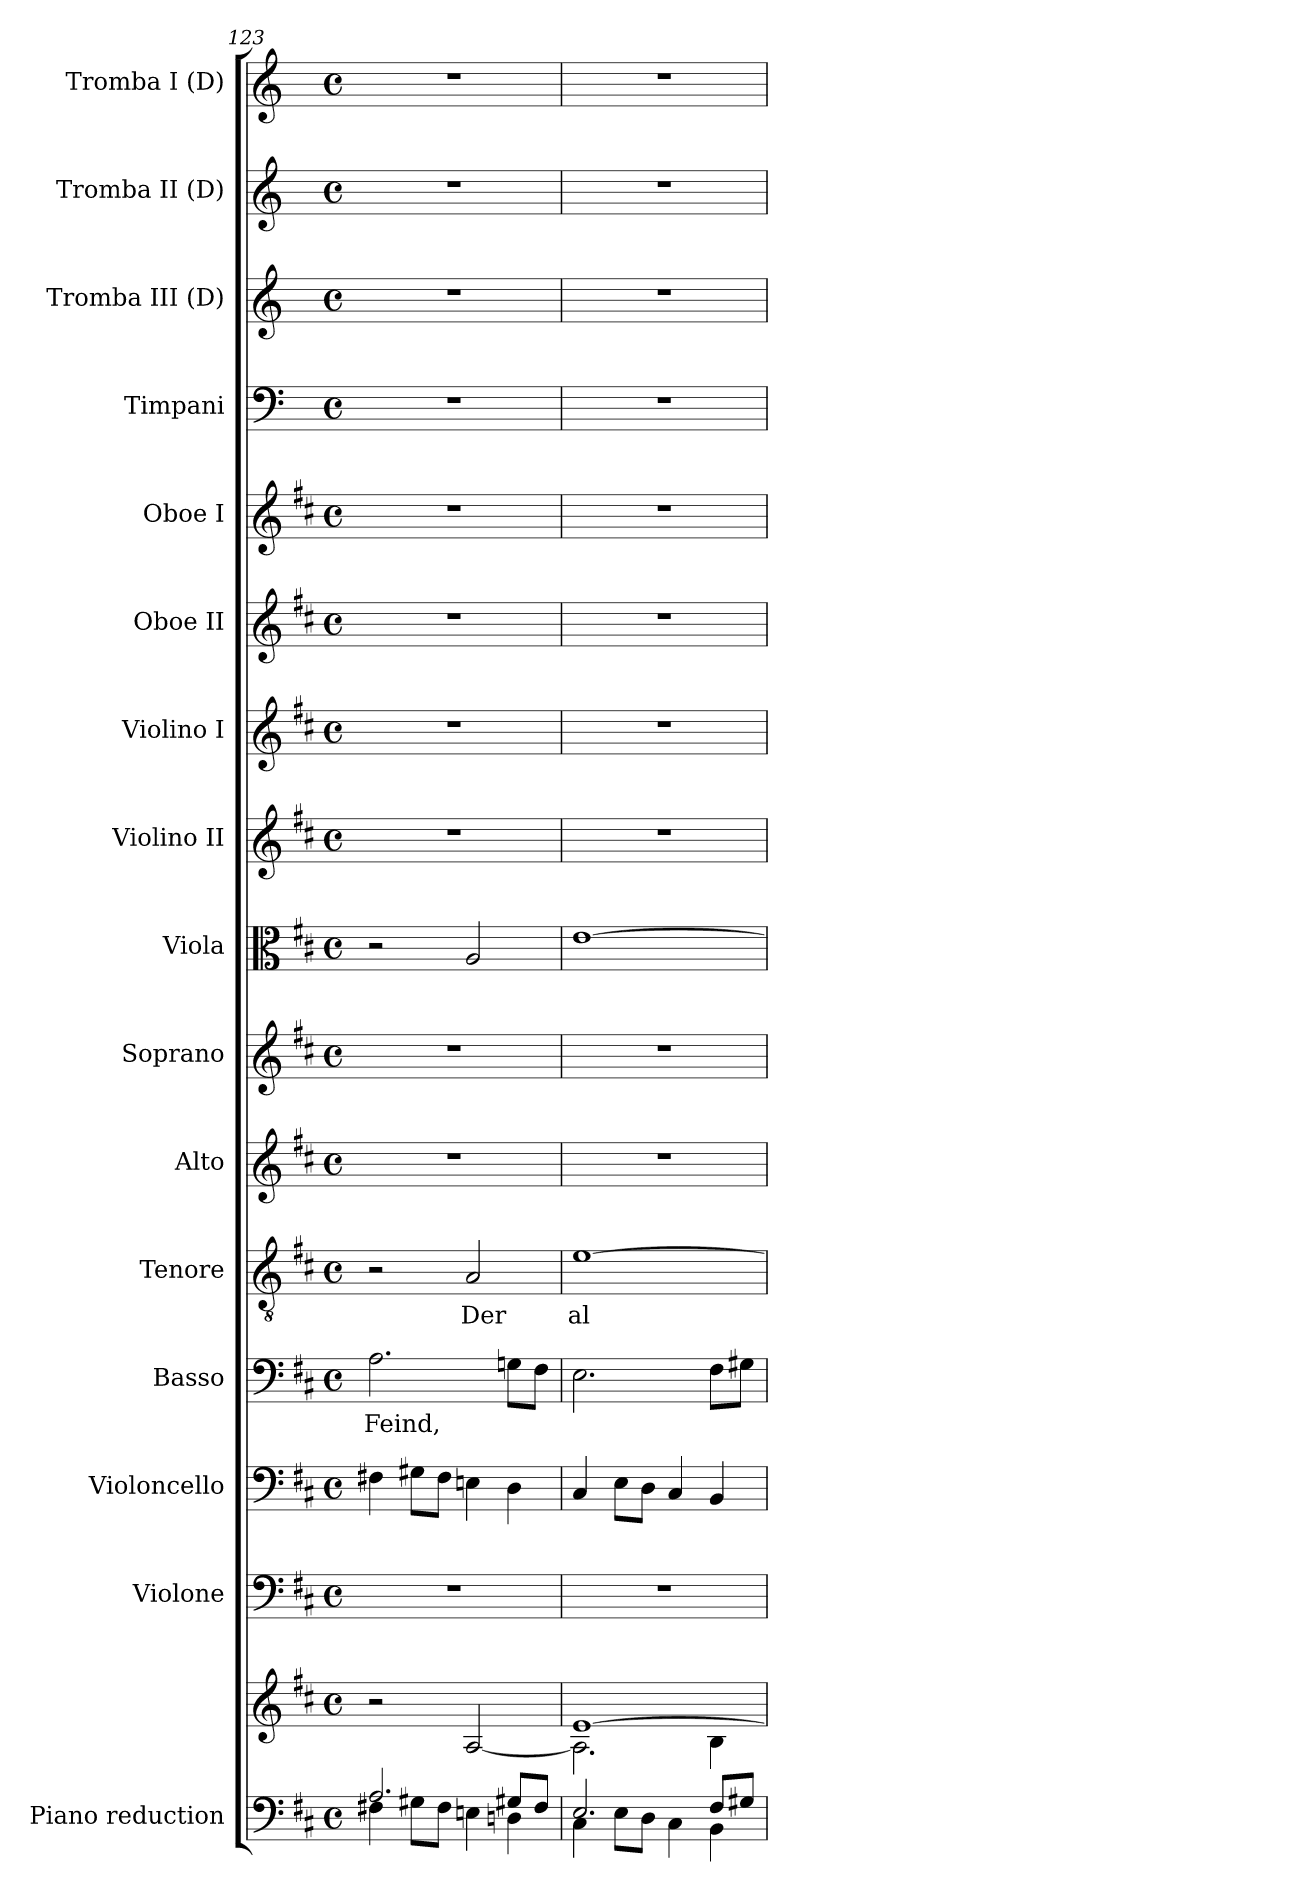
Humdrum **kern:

**kern	**kern	**kern	**kern	**kern	**text	**kern	**text	**kern	**kern	**kern	**kern	**kern	**kern	**kern	**kern	**kern	**kern	**kern
*part16	*part16	*part15	*part14	*part13	*part13	*part12	*part12	*part11	*part10	*part9	*part8	*part7	*part6	*part5	*part4	*part3	*part2	*part1
*staff17	*staff16	*staff15	*staff14	*staff13	*staff13	*staff12	*staff12	*staff11	*staff10	*staff9	*staff8	*staff7	*staff6	*staff5	*staff4	*staff3	*staff2	*staff1
*I"Piano reduction	*	*I"Violone	*I"Violoncello	*I"Basso	*	*I"Tenore	*	*I"Alto	*I"Soprano	*I"Viola	*I"Violino II	*I"Violino I	*I"Oboe II	*I"Oboe I	*I"Timpani	*I"Tromba III (D)	*I"Tromba II (D)	*I"Tromba I (D)
*I'Pno	*	*	*	*	*	*	*	*	*	*	*	*	*I'Ob	*I'Ob	*I'Timp	*	*	*
*clefF4	*clefG2	*clefF4	*clefF4	*clefF4	*	*clefGv2	*	*clefG2	*clefG2	*clefC3	*clefG2	*clefG2	*clefG2	*clefG2	*clefF4	*clefG2	*clefG2	*clefG2
*	*	*ITrd7c12	*	*	*	*	*	*	*	*	*	*	*	*	*	*ITrd-1c-2	*ITrd-1c-2	*ITrd-1c-2
*k[f#c#]	*k[f#c#]	*k[f#c#]	*k[f#c#]	*k[f#c#]	*	*k[f#c#]	*	*k[f#c#]	*k[f#c#]	*k[f#c#]	*k[f#c#]	*k[f#c#]	*k[f#c#]	*k[f#c#]	*k[]	*k[f#c#]	*k[f#c#]	*k[f#c#]
*M4/4	*M4/4	*M4/4	*M4/4	*M4/4	*	*M4/4	*	*M4/4	*M4/4	*M4/4	*M4/4	*M4/4	*M4/4	*M4/4	*M4/4	*M4/4	*M4/4	*M4/4
*met(c)	*met(c)	*met(c)	*met(c)	*met(c)	*	*met(c)	*	*met(c)	*met(c)	*met(c)	*met(c)	*met(c)	*met(c)	*met(c)	*met(c)	*met(c)	*met(c)	*met(c)
=123	=123	=123	=123	=123	=123	=123	=123	=123	=123	=123	=123	=123	=123	=123	=123	=123	=123	=123
*^	*	*	*	*	*	*	*	*	*	*	*	*	*	*	*	*	*	*
!	!	!	!	!	!	!LO:LY:b	!	!	!	!	!	!	!	!	!	!	!	!	!
2.A/	4F#X\	2r	1r	4F#X\	2.A\	Feind,	2r	.	1r	1r	2r	1r	1r	1r	1r	1r	1r	1r	1r
.	8G#X\L	.	.	8G#X\L	.	.	.	.	.	.	.	.	.	.	.	.	.	.	.
.	8F#\J	.	.	8F#\J	.	.	.	.	.	.	.	.	.	.	.	.	.	.	.
!	!	!	!	!	!	!	!	!LO:LY:b	!	!	!	!	!	!	!	!	!	!	!
.	4En\	[2A/	.	4En\	.	.	2A/	Der	.	.	2A/	.	.	.	.	.	.	.	.
8G#X/L	4Dn\	.	.	4D\	8Gn\L	.	.	.	.	.	.	.	.	.	.	.	.	.	.
8F#/J	.	.	.	.	8F#\J	.	.	.	.	.	.	.	.	.	.	.	.	.	.
!!LO:PB:g=z
=124	=124	=124	=124	=124	=124	=124	=124	=124	=124	=124	=124	=124	=124	=124	=124	=124	=124	=124	=124
*	*	*^	*	*	*	*	*	*	*	*	*	*	*	*	*	*	*	*	*
!	!	!	!	!	!	!	!	!	!LO:LY:b	!	!	!	!	!	!	!	!	!	!	!
2.E/	4C#\	[1e	2.A\]	1r	4C#/	2.E\	.	[1e	al-	1r	1r	[1e	1r	1r	1r	1r	1r	1r	1r	1r
.	8E\L	.	.	.	8E\L	.	.	.	.	.	.	.	.	.	.	.	.	.	.	.
.	8D\J	.	.	.	8D\J	.	.	.	.	.	.	.	.	.	.	.	.	.	.	.
.	4C#\	.	.	.	4C#/	.	.	.	.	.	.	.	.	.	.	.	.	.	.	.
8F#/L	4BB\	.	4B\	.	4BB/	8F#\L	.	.	.	.	.	.	.	.	.	.	.	.	.	.
8G#X/J	.	.	.	.	.	8G#X\J	.	.	.	.	.	.	.	.	.	.	.	.	.	.
*v	*v	*	*	*	*	*	*	*	*	*	*	*	*	*	*	*	*	*	*	*
*	*v	*v	*	*	*	*	*	*	*	*	*	*	*	*	*	*	*	*	*
=	=	=	=	=	=	=	=	=	=	=	=	=	=	=	=	=	=	=
*-	*-	*-	*-	*-	*-	*-	*-	*-	*-	*-	*-	*-	*-	*-	*-	*-	*-	*-
